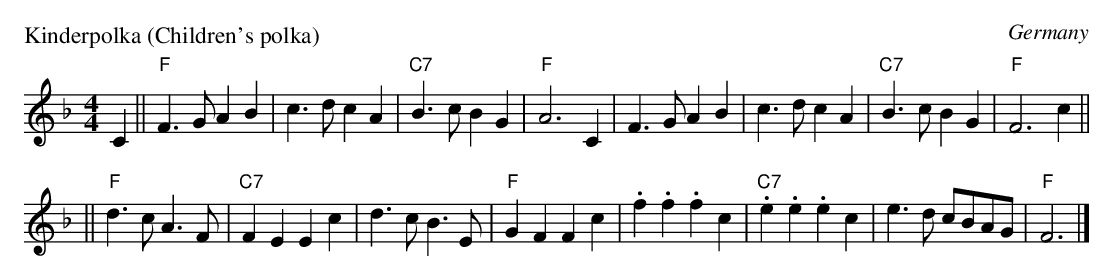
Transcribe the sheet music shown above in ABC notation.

X:1
P: Kinderpolka (Children's polka)
O: Germany
M: 4/4
L: 1/4
K: F
C || "F"F>G AB | c>d cA | "C7"B>c BG | "F"A3 C \
   | F>G AB | c>d cA | "C7"B>c BG | "F"F3 c ||
  || "F"d>c A>F | "C7"FE Ec | d>c B>E | "F"GF Fc- \
   | .f.f .fc- | "C7".e.e .ec- | e>d c/B/A/G/ | "F"F3 |]
